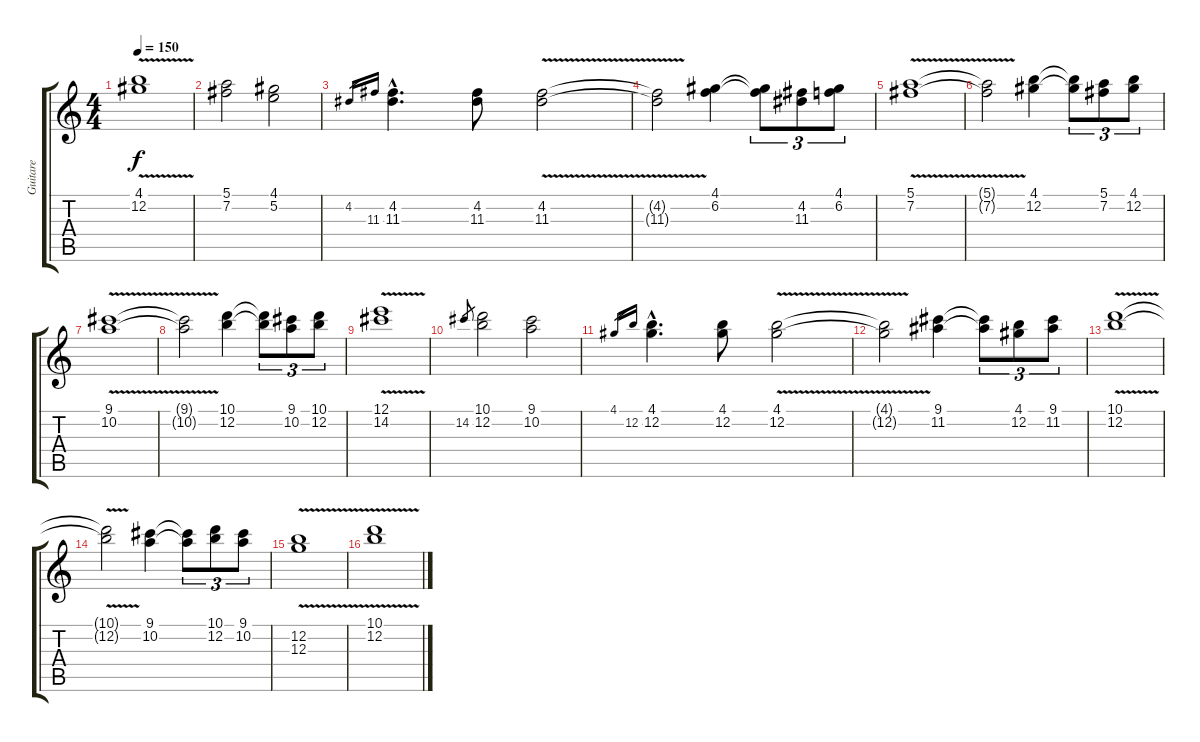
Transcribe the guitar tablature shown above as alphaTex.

\track ("Guitare" "Guitare") {instrument overdrivenguitar}
\staff {score tabs}
\tuning (E4 B3 G3 D3 A2 E2) {hide}
\ts (4 4)
\tempo 150
\clef g2
\ks c
(4.1{v} 12.2{v}).1{dy f} |
(5.1 7.2).2 (4.1 5.2).2 |
4.2.16{gr} 11.3.16{gr} (4.2{hac} 11.3{hac}).4{d} (4.2 11.3).8 (4.2{v} 11.3{v}).2 |
(4.2{t} 11.3{t}).2 (4.1 6.2).4 (4.1{t} 6.2{t}).8{tu (3 2)} (4.2 11.3).8{tu (3 2)} (4.1 6.2).8{tu (3 2)} |
(5.1{v} 7.2{v}).1 |
(5.1{t} 7.2{t}).2 (4.1 12.2).4 (4.1{t} 12.2{t}).8{tu (3 2)} (5.1 7.2).8{tu (3 2)} (4.1 12.2).8{tu (3 2)} |
(9.1{v} 10.2{v}).1 |
(9.1{t} 10.2{t}).2 (10.1 12.2).4 (10.1{t} 12.2{t}).8{tu (3 2)} (9.1 10.2).8{tu (3 2)} (10.1 12.2).8{tu (3 2)} |
(12.1{v} 14.2{v}).1 |
14.2.8{gr} (10.1 12.2).2 (9.1 10.2).2 |
4.1.16{gr} 12.2.16{gr} (4.1{hac} 12.2{hac}).4{d} (4.1 12.2).8 (4.1{v} 12.2{v}).2 |
(4.1{t} 12.2{t}).2 (9.1 11.2).4 (9.1{t} 11.2{t}).8{tu (3 2)} (4.1 12.2).8{tu (3 2)} (9.1 11.2).8{tu (3 2)} |
(10.1{v} 12.2{v}).1 |
(10.1{t} 12.2{t}).2 (9.1 10.2).4 (9.1{t} 10.2{t}).8{tu (3 2)} (10.1 12.2).8{tu (3 2)} (9.1 10.2).8{tu (3 2)} |
(12.2{v} 12.3{v}).1 |
(10.1{v} 12.2{v}).1
